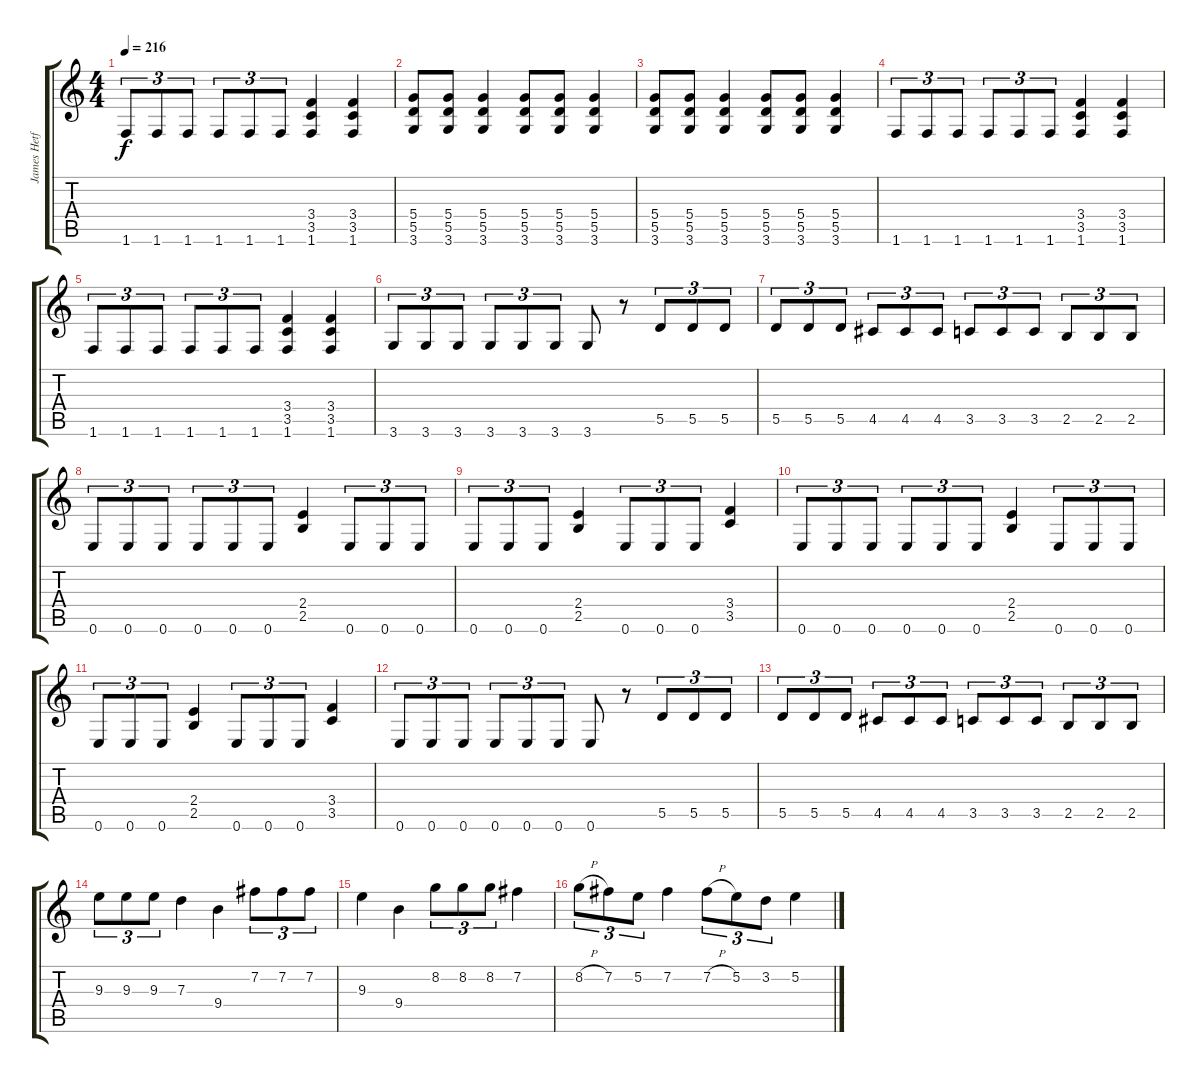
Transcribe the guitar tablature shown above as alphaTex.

\track ("James Hetfield" "James Hetf") {instrument acousticguitarsteel}
\staff {score tabs}
\tuning (E4 B3 G3 D3 A2 E2) {hide}
\ts (4 4)
\tempo 216
\clef g2
\ks c
1.6.8{tu (3 2) dy f} 1.6.8{tu (3 2)} 1.6.8{tu (3 2)} 1.6.8{tu (3 2)} 1.6.8{tu (3 2)} 1.6.8{tu (3 2)} (3.4 3.5 1.6).4 (3.4 3.5 1.6).4 |
(5.4 5.5 3.6).8 (5.4 5.5 3.6).8 (5.4 5.5 3.6).4 (5.4 5.5 3.6).8 (5.4 5.5 3.6).8 (5.4 5.5 3.6).4 |
(5.4 5.5 3.6).8 (5.4 5.5 3.6).8 (5.4 5.5 3.6).4 (5.4 5.5 3.6).8 (5.4 5.5 3.6).8 (5.4 5.5 3.6).4 |
1.6.8{tu (3 2)} 1.6.8{tu (3 2)} 1.6.8{tu (3 2)} 1.6.8{tu (3 2)} 1.6.8{tu (3 2)} 1.6.8{tu (3 2)} (3.4 3.5 1.6).4 (3.4 3.5 1.6).4 |
1.6.8{tu (3 2)} 1.6.8{tu (3 2)} 1.6.8{tu (3 2)} 1.6.8{tu (3 2)} 1.6.8{tu (3 2)} 1.6.8{tu (3 2)} (3.4 3.5 1.6).4 (3.4 3.5 1.6).4 |
3.6.8{tu (3 2)} 3.6.8{tu (3 2)} 3.6.8{tu (3 2)} 3.6.8{tu (3 2)} 3.6.8{tu (3 2)} 3.6.8{tu (3 2)} 3.6.8 r.8 5.5.8{tu (3 2)} 5.5.8{tu (3 2)} 5.5.8{tu (3 2)} |
5.5.8{tu (3 2)} 5.5.8{tu (3 2)} 5.5.8{tu (3 2)} 4.5.8{tu (3 2)} 4.5.8{tu (3 2)} 4.5.8{tu (3 2)} 3.5.8{tu (3 2)} 3.5.8{tu (3 2)} 3.5.8{tu (3 2)} 2.5.8{tu (3 2)} 2.5.8{tu (3 2)} 2.5.8{tu (3 2)} |
0.6.8{tu (3 2)} 0.6.8{tu (3 2)} 0.6.8{tu (3 2)} 0.6.8{tu (3 2)} 0.6.8{tu (3 2)} 0.6.8{tu (3 2)} (2.4 2.5).4 0.6.8{tu (3 2)} 0.6.8{tu (3 2)} 0.6.8{tu (3 2)} |
0.6.8{tu (3 2)} 0.6.8{tu (3 2)} 0.6.8{tu (3 2)} (2.4 2.5).4 0.6.8{tu (3 2)} 0.6.8{tu (3 2)} 0.6.8{tu (3 2)} (3.4 3.5).4 |
0.6.8{tu (3 2)} 0.6.8{tu (3 2)} 0.6.8{tu (3 2)} 0.6.8{tu (3 2)} 0.6.8{tu (3 2)} 0.6.8{tu (3 2)} (2.4 2.5).4 0.6.8{tu (3 2)} 0.6.8{tu (3 2)} 0.6.8{tu (3 2)} |
0.6.8{tu (3 2)} 0.6.8{tu (3 2)} 0.6.8{tu (3 2)} (2.4 2.5).4 0.6.8{tu (3 2)} 0.6.8{tu (3 2)} 0.6.8{tu (3 2)} (3.4 3.5).4 |
0.6.8{tu (3 2)} 0.6.8{tu (3 2)} 0.6.8{tu (3 2)} 0.6.8{tu (3 2)} 0.6.8{tu (3 2)} 0.6.8{tu (3 2)} 0.6.8 r.8 5.5.8{tu (3 2)} 5.5.8{tu (3 2)} 5.5.8{tu (3 2)} |
5.5.8{tu (3 2)} 5.5.8{tu (3 2)} 5.5.8{tu (3 2)} 4.5.8{tu (3 2)} 4.5.8{tu (3 2)} 4.5.8{tu (3 2)} 3.5.8{tu (3 2)} 3.5.8{tu (3 2)} 3.5.8{tu (3 2)} 2.5.8{tu (3 2)} 2.5.8{tu (3 2)} 2.5.8{tu (3 2)} |
9.3.8{tu (3 2)} 9.3.8{tu (3 2)} 9.3.8{tu (3 2)} 7.3.4 9.4.4 7.2.8{tu (3 2)} 7.2.8{tu (3 2)} 7.2.8{tu (3 2)} |
9.3.4 9.4.4 8.2.8{tu (3 2)} 8.2.8{tu (3 2)} 8.2.8{tu (3 2)} 7.2.4 |
8.2{h}.8{tu (3 2)} 7.2.8{tu (3 2)} 5.2.8{tu (3 2)} 7.2.4 7.2{h}.8{tu (3 2)} 5.2.8{tu (3 2)} 3.2.8{tu (3 2)} 5.2.4
